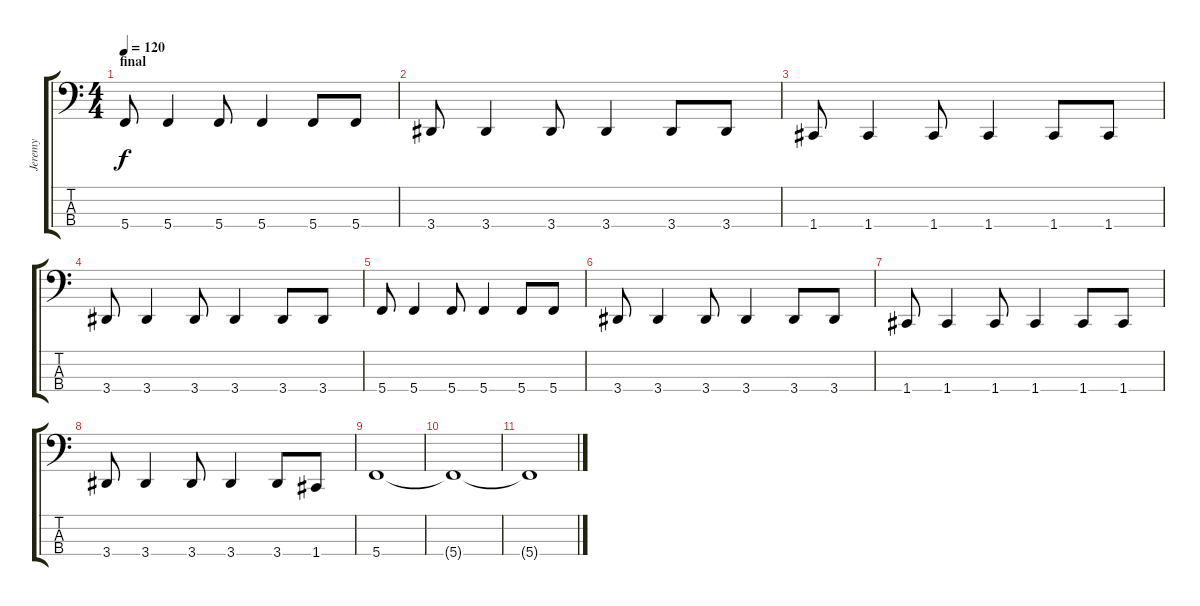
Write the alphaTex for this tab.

\track ("Jeremy" "Jeremy") {instrument electricbasspick}
\staff {score tabs}
\tuning (Eb2 Bb1 F1 C1) {hide}
\ts (4 4)
\section ("" "final")
\tempo 120
\clef f4
\ks c
5.4.8{dy f} 5.4.4 5.4.8 5.4.4 5.4.8 5.4.8 |
3.4.8 3.4.4 3.4.8 3.4.4 3.4.8 3.4.8 |
1.4.8 1.4.4 1.4.8 1.4.4 1.4.8 1.4.8 |
3.4.8 3.4.4 3.4.8 3.4.4 3.4.8 3.4.8 |
5.4.8 5.4.4 5.4.8 5.4.4 5.4.8 5.4.8 |
3.4.8 3.4.4 3.4.8 3.4.4 3.4.8 3.4.8 |
1.4.8 1.4.4 1.4.8 1.4.4 1.4.8 1.4.8 |
3.4.8 3.4.4 3.4.8 3.4.4 3.4.8 1.4.8 |
5.4.1 |
5.4{t}.1 |
5.4{t}.1
